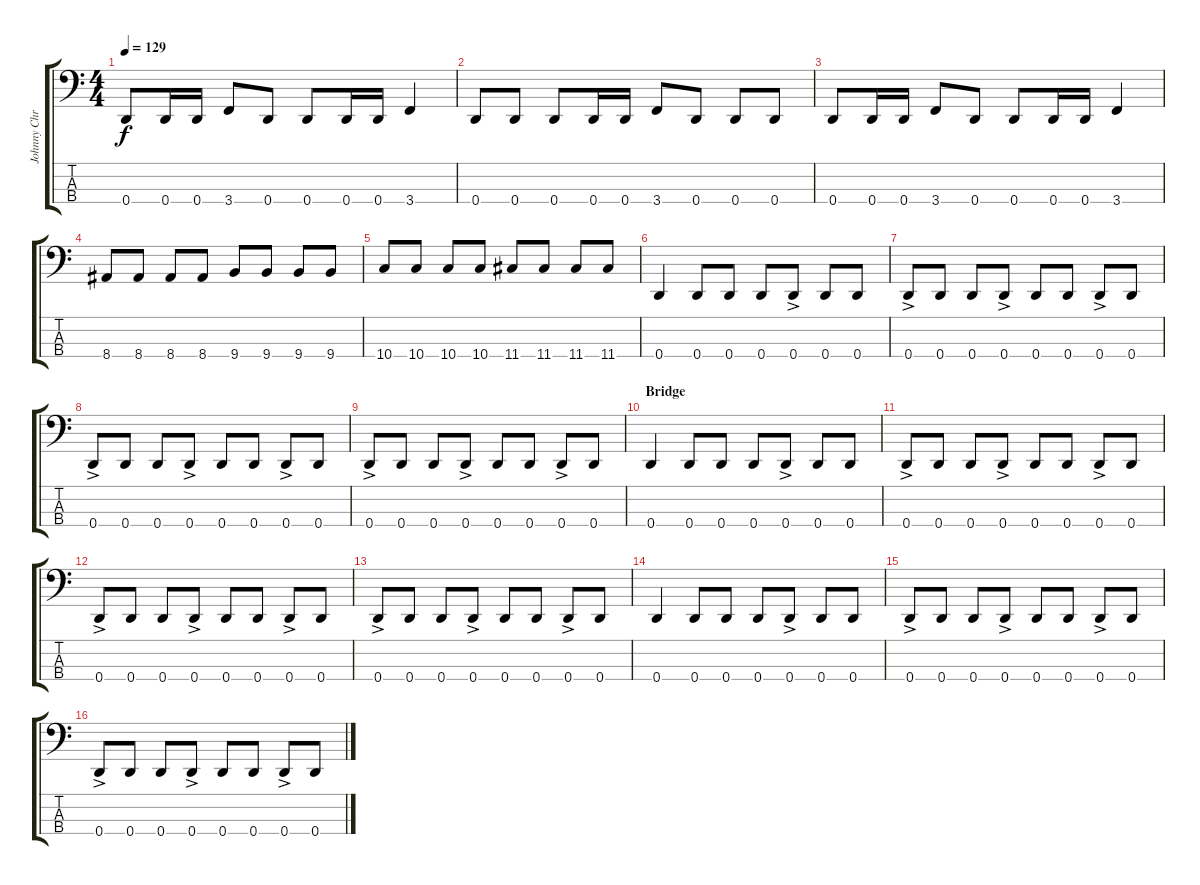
\track ("Johnny Christ (Bass)" "Johnny Chr") {instrument electricbasspick}
\staff {score tabs}
\tuning (G2 D2 A1 D1) {hide}
\ts (4 4)
\tempo 129
\clef f4
\ks c
0.4.8{dy f} 0.4.16 0.4.16 3.4.8 0.4.8 0.4.8 0.4.16 0.4.16 3.4.4 |
0.4.8 0.4.8 0.4.8 0.4.16 0.4.16 3.4.8 0.4.8 0.4.8 0.4.8 |
0.4.8 0.4.16 0.4.16 3.4.8 0.4.8 0.4.8 0.4.16 0.4.16 3.4.4 |
8.4.8 8.4.8 8.4.8 8.4.8 9.4.8 9.4.8 9.4.8 9.4.8 |
10.4.8 10.4.8 10.4.8 10.4.8 11.4.8 11.4.8 11.4.8 11.4.8 |
0.4.4 0.4.8 0.4.8 0.4.8 0.4{ac}.8 0.4.8 0.4.8 |
0.4{ac}.8 0.4.8 0.4.8 0.4{ac}.8 0.4.8 0.4.8 0.4{ac}.8 0.4.8 |
0.4{ac}.8 0.4.8 0.4.8 0.4{ac}.8 0.4.8 0.4.8 0.4{ac}.8 0.4.8 |
0.4{ac}.8 0.4.8 0.4.8 0.4{ac}.8 0.4.8 0.4.8 0.4{ac}.8 0.4.8 |
\section ("" "Bridge")
0.4.4 0.4.8 0.4.8 0.4.8 0.4{ac}.8 0.4.8 0.4.8 |
0.4{ac}.8 0.4.8 0.4.8 0.4{ac}.8 0.4.8 0.4.8 0.4{ac}.8 0.4.8 |
0.4{ac}.8 0.4.8 0.4.8 0.4{ac}.8 0.4.8 0.4.8 0.4{ac}.8 0.4.8 |
0.4{ac}.8 0.4.8 0.4.8 0.4{ac}.8 0.4.8 0.4.8 0.4{ac}.8 0.4.8 |
0.4.4 0.4.8 0.4.8 0.4.8 0.4{ac}.8 0.4.8 0.4.8 |
0.4{ac}.8 0.4.8 0.4.8 0.4{ac}.8 0.4.8 0.4.8 0.4{ac}.8 0.4.8 |
0.4{ac}.8 0.4.8 0.4.8 0.4{ac}.8 0.4.8 0.4.8 0.4{ac}.8 0.4.8
